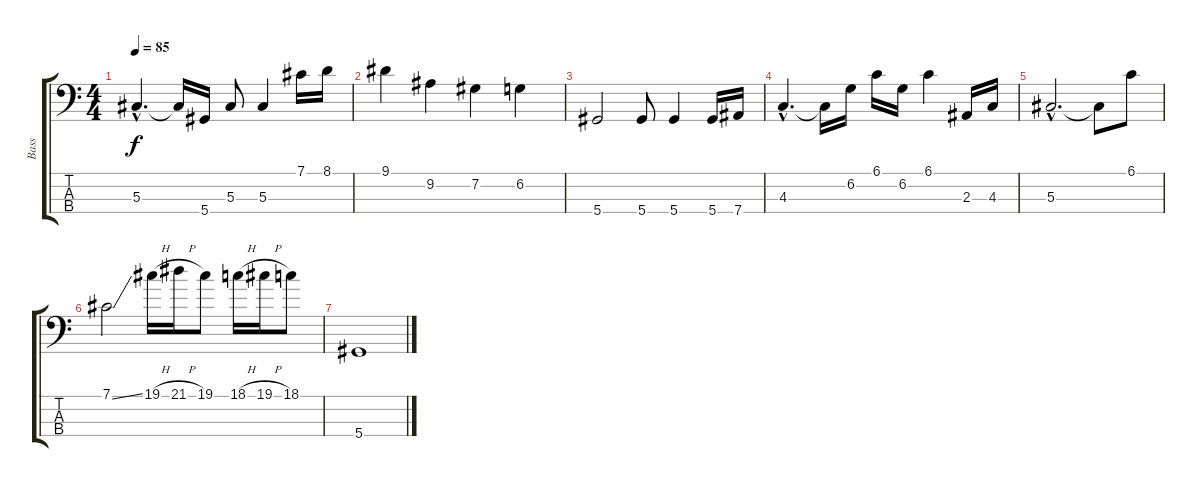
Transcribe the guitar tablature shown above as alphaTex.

\track ("Bass" "Bass") {instrument electricbassfinger}
\staff {score tabs}
\tuning (Gb2 Db2 Ab1 Eb1) {hide}
\ts (4 4)
\tempo 85
\clef f4
\ks c
5.3{hac}.4{d dy f} 5.3{t}.16 5.4.16 5.3.8 5.3.4 7.1.16 8.1.16 |
9.1.4 9.2.4 7.2.4 6.2.4 |
5.4.2 5.4.8 5.4.4 5.4.16 7.4.16 |
4.3{hac}.4{d} 4.3{t}.16 6.2.16 6.1.16 6.2.16 6.1.4 2.3.16 4.3.16 |
5.3{hac}.2{d} 5.3{t}.8 6.1.8 |
7.1{ss}.2 19.1{h}.16 21.1{h}.16 19.1.8 18.1{h}.16 19.1{h}.16 18.1.8 |
5.4.1
